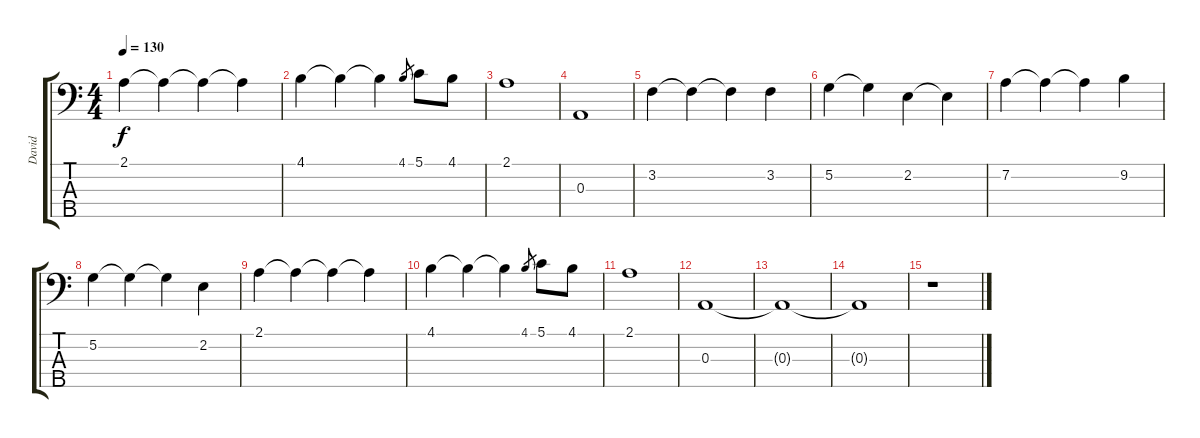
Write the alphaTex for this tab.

\track ("David" "David") {instrument fretlessbass}
\staff {score tabs}
\tuning (G2 D2 A1 E1 B0) {hide}
\ts (4 4)
\tempo 130
\clef f4
\ks c
2.1.4{dy f} 2.1{t}.4 2.1{t}.4 2.1{t}.4 |
4.1.4 4.1{t}.4 4.1{t}.4 4.1.8{gr} 5.1.8 4.1.8 |
2.1.1 |
0.3.1 |
3.2.4 3.2{t}.4 3.2{t}.4 3.2.4 |
5.2.4 5.2{t}.4 2.2.4 2.2{t}.4 |
7.2.4 7.2{t}.4 7.2{t}.4 9.2.4 |
5.2.4 5.2{t}.4 5.2{t}.4 2.2.4 |
2.1.4 2.1{t}.4 2.1{t}.4 2.1{t}.4 |
4.1.4 4.1{t}.4 4.1{t}.4 4.1.8{gr} 5.1.8 4.1.8 |
2.1.1 |
0.3.1 |
0.3{t}.1{volume 0} |
0.3{t}.1 |
r.1
